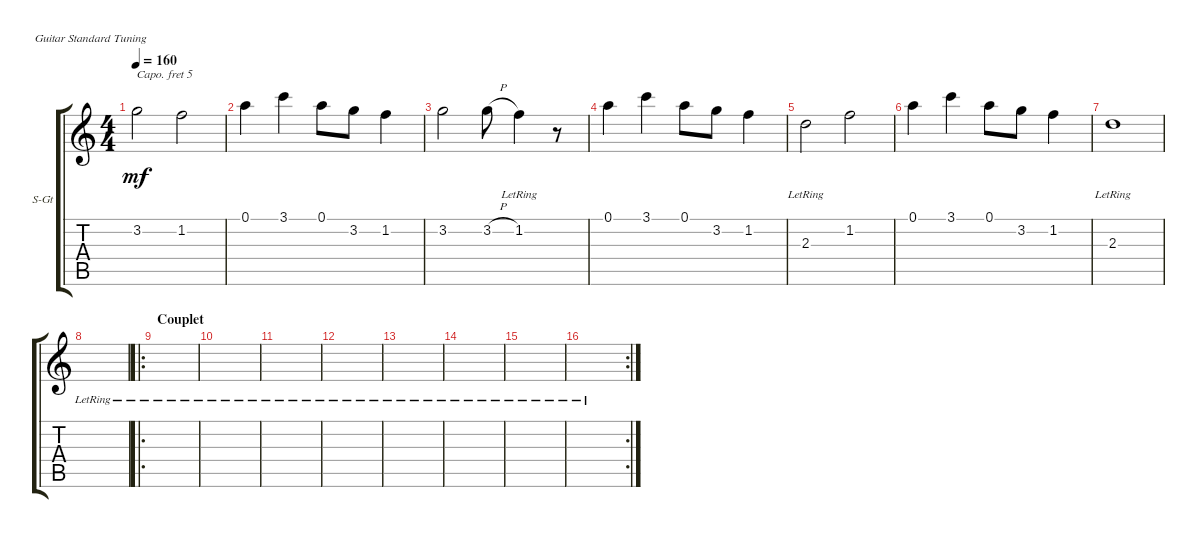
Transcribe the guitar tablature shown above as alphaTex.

\defaultSystemsLayout 4
\bracketExtendMode groupsimilarinstruments
\firstSystemTrackNameOrientation horizontal
\otherSystemsTrackNameOrientation horizontal
\track ("Solo picking" "S-Gt") {instrument acousticguitarsteel}
\staff {score tabs}
\capo 5
\tuning (E4 B3 G3 D3 A2 E2)
\ts (4 4)
\tempo 160
\clef g2
\ks c
3.2.2{dy mf} 1.2.2 |
0.1.4 3.1.4 0.1.8 3.2.8 1.2.4 |
3.2.2 3.2{h}.8 1.2{lr}.4 r.8 |
0.1.4 3.1.4 0.1.8 3.2.8 1.2.4 |
2.3{lr}.2 1.2.2 |
0.1.4 3.1.4 0.1.8 3.2.8 1.2.4 |
2.3{lr}.1 |
|
\ro
\section ("" "Couplet")
|
|
|
|
|
|
|
\rc 2
